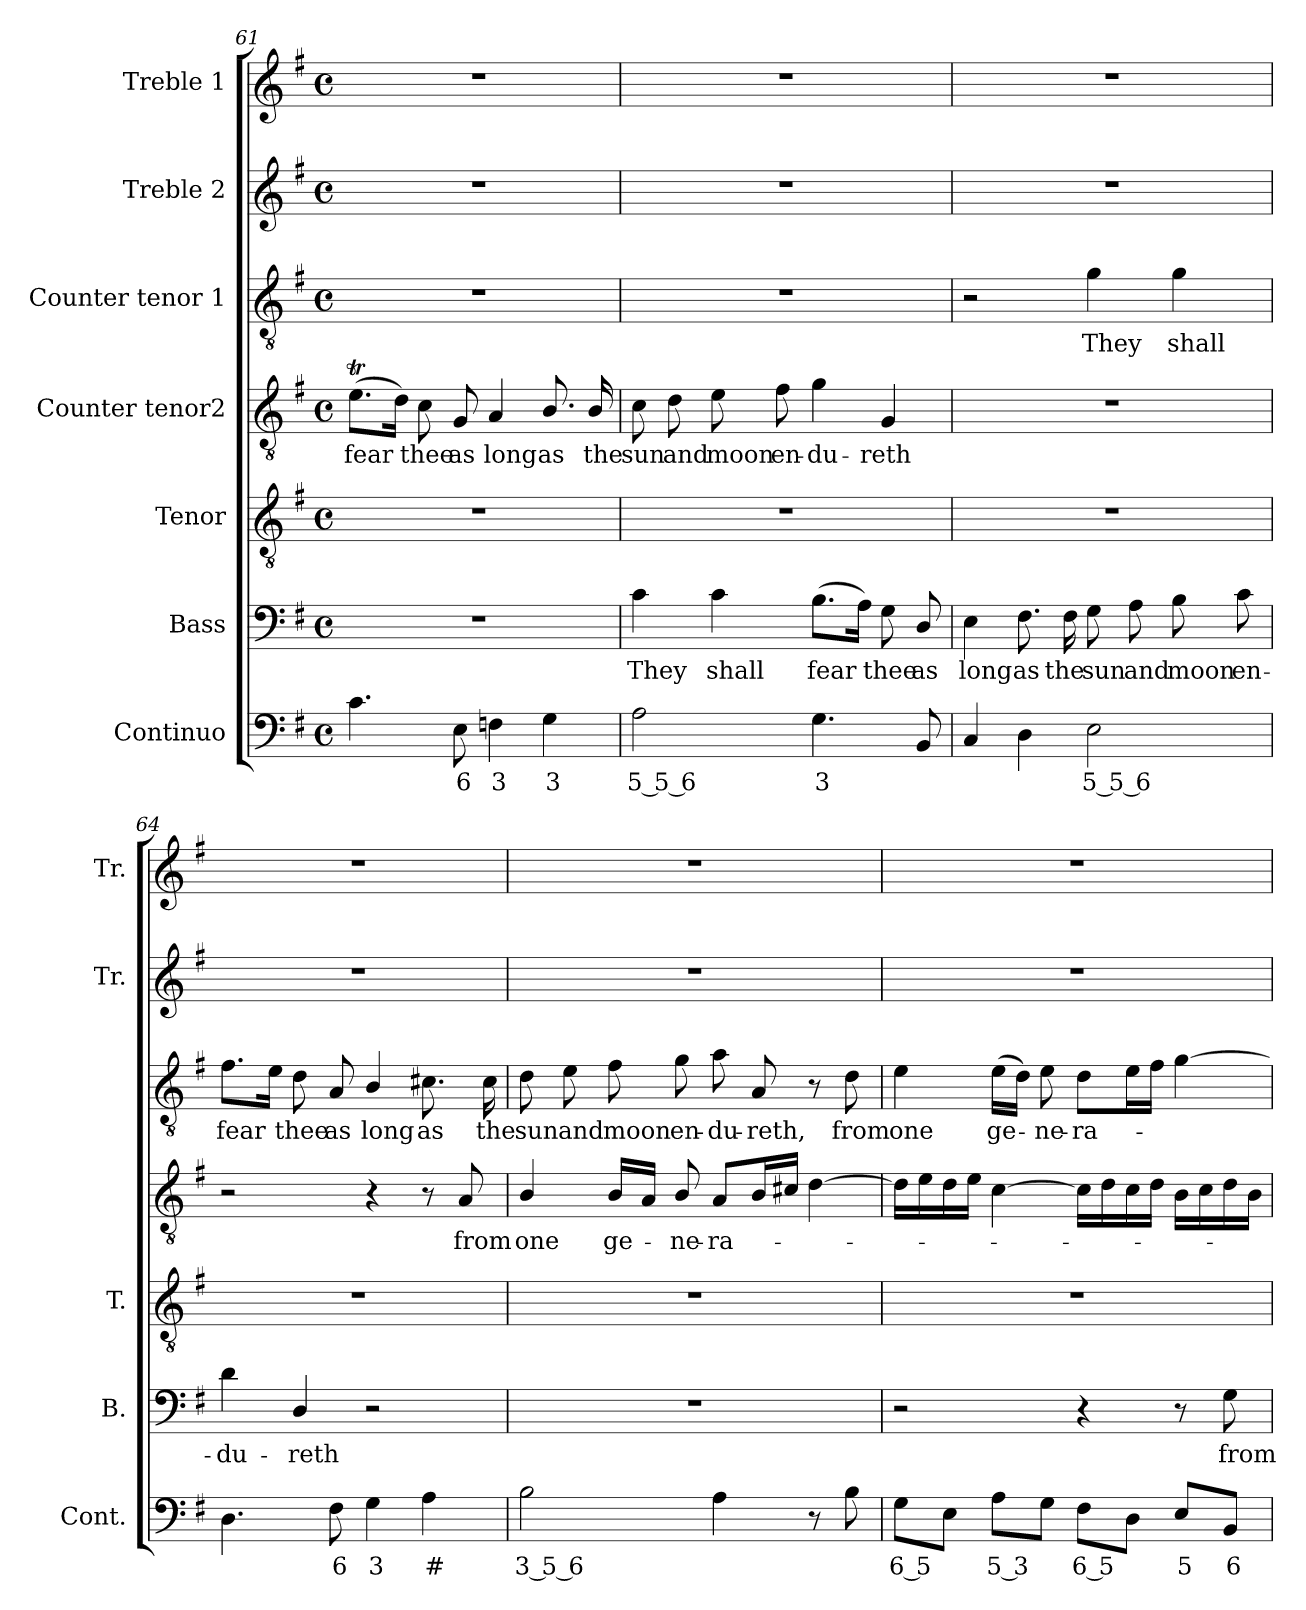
**kern	**text	**kern	**text	**kern	**kern	**text	**kern	**text	**kern	**kern
*part7	*part7	*part6	*part6	*part5	*part4	*part4	*part3	*part3	*part2	*part1
*staff7	*staff7	*staff6	*staff6	*staff5	*staff4	*staff4	*staff3	*staff3	*staff2	*staff1
*I"Continuo	*	*I"Bass	*	*I"Tenor	*I"Counter tenor2	*	*I"Counter tenor 1	*	*I"Treble 2	*I"Treble 1
*I'Cont.	*	*I'B.	*	*I'T.	*	*	*	*	*I'Tr.	*I'Tr.
!!LO:PB:g=z
*clefF4	*	*clefF4	*	*clefGv2	*clefGv2	*	*clefGv2	*	*clefG2	*clefG2
*	*	*	*	*ITrd7c12	*ITrd7c12	*	*ITrd7c12	*	*	*
*k[f#]	*	*k[f#]	*	*k[f#]	*k[f#]	*	*k[f#]	*	*k[f#]	*k[f#]
*G:	*	*G:	*	*G:	*G:	*	*G:	*	*G:	*G:
*M4/4	*	*M4/4	*	*M4/4	*M4/4	*	*M4/4	*	*M4/4	*M4/4
*met(c)	*	*met(c)	*	*met(c)	*met(c)	*	*met(c)	*	*met(c)	*met(c)
=61	=61	=61	=61	=61	=61	=61	=61	=61	=61	=61
!	!	!	!	!	!	!LO:LY:b:color=#000000	!	!	!	!
4.ci\	.	1r	.	1r	(8.ETi\L	fear	1r	.	1r	1r
.	.	.	.	.	16Di\Jk)	.	.	.	.	.
!	!	!	!	!	!	!LO:LY:b:color=#000000	!	!	!	!
.	.	.	.	.	8Ci\	thee	.	.	.	.
!	!LO:LY:b:color=#000000	!	!	!	!	!	!	!	!	!
!	!	!	!	!	!	!LO:LY:b:color=#000000	!	!	!	!
8Ei\	6	.	.	.	8GGi/	as	.	.	.	.
!	!LO:LY:b:color=#000000	!	!	!	!	!	!	!	!	!
!	!	!	!	!	!	!LO:LY:b:color=#000000	!	!	!	!
4Fni\	3	.	.	.	4AAi/	long	.	.	.	.
!	!LO:LY:b:color=#000000	!	!	!	!	!	!	!	!	!
!	!	!	!	!	!	!LO:LY:b:color=#000000	!	!	!	!
4Gi\	3	.	.	.	8.BBi/	as	.	.	.	.
!	!	!	!	!	!	!LO:LY:b:color=#000000	!	!	!	!
.	.	.	.	.	16BBi/	the	.	.	.	.
=62	=62	=62	=62	=62	=62	=62	=62	=62	=62	=62
!	!LO:LY:b:color=#000000	!	!	!	!	!	!	!	!	!
!	!	!	!LO:LY:b:color=#000000	!	!	!	!	!	!	!
!	!	!	!	!	!	!LO:LY:b:color=#000000	!	!	!	!
2Ai\	5 5 6	4ci\	They	1r	8Ci\	sun	1r	.	1r	1r
!	!	!	!	!	!	!LO:LY:b:color=#000000	!	!	!	!
.	.	.	.	.	8Di\	and	.	.	.	.
!	!	!	!LO:LY:b:color=#000000	!	!	!	!	!	!	!
!	!	!	!	!	!	!LO:LY:b:color=#000000	!	!	!	!
.	.	4ci\	shall	.	8Ei\	moon	.	.	.	.
!	!	!	!	!	!	!LO:LY:b:color=#000000	!	!	!	!
.	.	.	.	.	8F#i\	en-	.	.	.	.
!	!LO:LY:b:color=#000000	!	!	!	!	!	!	!	!	!
!	!	!	!LO:LY:b:color=#000000	!	!	!	!	!	!	!
!	!	!	!	!	!	!LO:LY:b:color=#000000	!	!	!	!
4.Gi\	3	(8.Bi\L	fear	.	4Gi\	-du-	.	.	.	.
.	.	16Ai\Jk)	.	.	.	.	.	.	.	.
!	!	!	!LO:LY:b:color=#000000	!	!	!	!	!	!	!
!	!	!	!	!	!	!LO:LY:b:color=#000000	!	!	!	!
.	.	8Gi\	thee	.	4GGi/	-reth	.	.	.	.
!	!	!	!LO:LY:b:color=#000000	!	!	!	!	!	!	!
8BBi/	.	8Di/	as	.	.	.	.	.	.	.
=63	=63	=63	=63	=63	=63	=63	=63	=63	=63	=63
!	!	!	!LO:LY:b:color=#000000	!	!	!	!	!	!	!
4Ci/	.	4Ei\	long	1r	1r	.	2r	.	1r	1r
!	!	!	!LO:LY:b:color=#000000	!	!	!	!	!	!	!
4Di\	.	8.F#i\	as	.	.	.	.	.	.	.
!	!	!	!LO:LY:b:color=#000000	!	!	!	!	!	!	!
.	.	16F#i\	the	.	.	.	.	.	.	.
!	!LO:LY:b:color=#000000	!	!	!	!	!	!	!	!	!
!	!	!	!LO:LY:b:color=#000000	!	!	!	!	!	!	!
!	!	!	!	!	!	!	!	!LO:LY:b:color=#000000	!	!
2Ei\	5 5 6	8Gi\	sun	.	.	.	4Gi\	They	.	.
!	!	!	!LO:LY:b:color=#000000	!	!	!	!	!	!	!
.	.	8Ai\	and	.	.	.	.	.	.	.
!	!	!	!LO:LY:b:color=#000000	!	!	!	!	!	!	!
!	!	!	!	!	!	!	!	!LO:LY:b:color=#000000	!	!
.	.	8Bi\	moon	.	.	.	4Gi\	shall	.	.
!	!	!	!LO:LY:b:color=#000000	!	!	!	!	!	!	!
.	.	8ci\	en-	.	.	.	.	.	.	.
=64	=64	=64	=64	=64	=64	=64	=64	=64	=64	=64
!	!	!	!LO:LY:b:color=#000000	!	!	!	!	!	!	!
!	!	!	!	!	!	!	!	!LO:LY:b:color=#000000	!	!
4.Di\	.	4di\	-du-	1r	2r	.	8.F#i\L	fear	1r	1r
.	.	.	.	.	.	.	16Ei\Jk	.	.	.
!	!	!	!LO:LY:b:color=#000000	!	!	!	!	!	!	!
!	!	!	!	!	!	!	!	!LO:LY:b:color=#000000	!	!
.	.	4Di/	-reth	.	.	.	8Di\	thee	.	.
!	!LO:LY:b:color=#000000	!	!	!	!	!	!	!	!	!
!	!	!	!	!	!	!	!	!LO:LY:b:color=#000000	!	!
8F#i\	6	.	.	.	.	.	8AAi/	as	.	.
!	!LO:LY:b:color=#000000	!	!	!	!	!	!	!	!	!
!	!	!	!	!	!	!	!	!LO:LY:b:color=#000000	!	!
4Gi\	3	2r	.	.	4r	.	4BBi/	long	.	.
!	!LO:LY:b:color=#000000	!	!	!	!	!	!	!	!	!
!	!	!	!	!	!	!	!	!LO:LY:b:color=#000000	!	!
4Ai\	#	.	.	.	8r	.	8.C#Xi\	as	.	.
!	!	!	!	!	!	!LO:LY:b:color=#000000	!	!	!	!
.	.	.	.	.	8AAi/	from	.	.	.	.
!	!	!	!	!	!	!	!	!LO:LY:b:color=#000000	!	!
.	.	.	.	.	.	.	16C#i\	the	.	.
!!LO:LB:g=z
=65	=65	=65	=65	=65	=65	=65	=65	=65	=65	=65
!	!LO:LY:b:color=#000000	!	!	!	!	!	!	!	!	!
!	!	!	!	!	!	!LO:LY:b:color=#000000	!	!	!	!
!	!	!	!	!	!	!	!	!LO:LY:b:color=#000000	!	!
2Bi\	3 5 6	1r	.	1r	4BBi/	one	8Di\	sun	1r	1r
!	!	!	!	!	!	!	!	!LO:LY:b:color=#000000	!	!
.	.	.	.	.	.	.	8Ei\	and	.	.
!	!	!	!	!	!	!LO:LY:b:color=#000000	!	!	!	!
!	!	!	!	!	!	!	!	!LO:LY:b:color=#000000	!	!
.	.	.	.	.	16BBi/LL	ge-	8F#i\	moon	.	.
.	.	.	.	.	16AAi/JJ	.	.	.	.	.
!	!	!	!	!	!	!LO:LY:b:color=#000000	!	!	!	!
!	!	!	!	!	!	!	!	!LO:LY:b:color=#000000	!	!
.	.	.	.	.	8BBi/	-ne-	8Gi\	en-	.	.
!	!	!	!	!	!	!LO:LY:b:color=#000000	!	!	!	!
!	!	!	!	!	!	!	!	!LO:LY:b:color=#000000	!	!
4Ai\	.	.	.	.	8AAi/L	-ra-	8Ai\	-du-	.	.
!	!	!	!	!	!	!	!	!LO:LY:b:color=#000000	!	!
.	.	.	.	.	16BBi/L	.	8AAi/	-reth,	.	.
.	.	.	.	.	16C#Xi/JJ	.	.	.	.	.
8r	.	.	.	.	[4Di\	.	8r	.	.	.
!	!	!	!	!	!	!	!	!LO:LY:b:color=#000000	!	!
8Bi\	.	.	.	.	.	.	8Di\	from	.	.
=66	=66	=66	=66	=66	=66	=66	=66	=66	=66	=66
!	!LO:LY:b:color=#000000	!	!	!	!	!	!	!	!	!
!	!	!	!	!	!	!	!	!LO:LY:b:color=#000000	!	!
8Gi\L	6 5	2r	.	1r	16Di\LL]	.	4Ei\	one	1r	1r
.	.	.	.	.	16Ei\	.	.	.	.	.
8Ei\J	.	.	.	.	16Di\	.	.	.	.	.
.	.	.	.	.	16Ei\JJ	.	.	.	.	.
!	!LO:LY:b:color=#000000	!	!	!	!	!	!	!	!	!
!	!	!	!	!	!	!	!	!LO:LY:b:color=#000000	!	!
8Ai\L	5 3	.	.	.	[4Ci\	.	(16Ei\LL	ge-	.	.
.	.	.	.	.	.	.	16Di\JJ)	.	.	.
!	!	!	!	!	!	!	!	!LO:LY:b:color=#000000	!	!
8Gi\J	.	.	.	.	.	.	8Ei\	-ne-	.	.
!	!LO:LY:b:color=#000000	!	!	!	!	!	!	!	!	!
!	!	!	!	!	!	!	!	!LO:LY:b:color=#000000	!	!
8F#i\L	6 5	4r	.	.	16Ci\LL]	.	8Di\L	-ra-	.	.
.	.	.	.	.	16Di\	.	.	.	.	.
8Di\J	.	.	.	.	16Ci\	.	16Ei\L	.	.	.
.	.	.	.	.	16Di\JJ	.	16F#i\JJ	.	.	.
!	!LO:LY:b:color=#000000	!	!	!	!	!	!	!	!	!
8Ei/L	5	8r	.	.	16BBi\LL	.	[4Gi\	.	.	.
.	.	.	.	.	16Ci\	.	.	.	.	.
!	!LO:LY:b:color=#000000	!	!	!	!	!	!	!	!	!
!	!	!	!LO:LY:b:color=#000000	!	!	!	!	!	!	!
8BBi/J	6	8Gi\	from	.	16Di\	.	.	.	.	.
.	.	.	.	.	16BBi\JJ	.	.	.	.	.
=	=	=	=	=	=	=	=	=	=	=
*-	*-	*-	*-	*-	*-	*-	*-	*-	*-	*-
